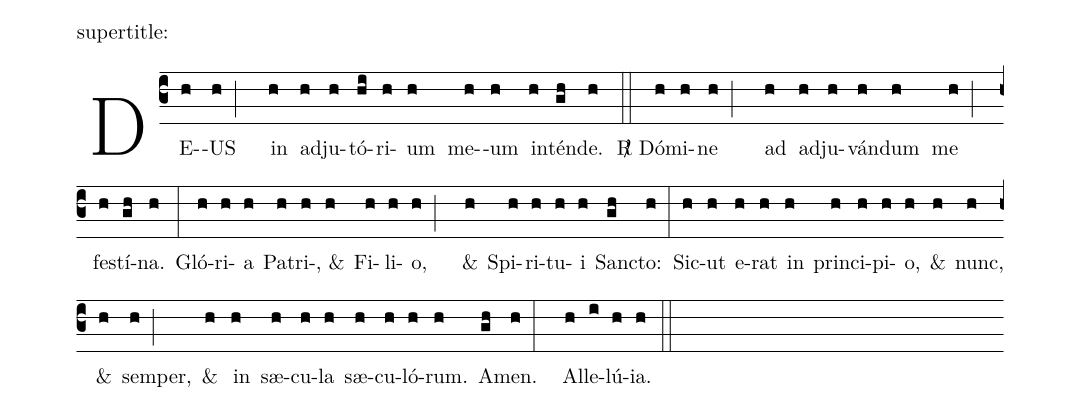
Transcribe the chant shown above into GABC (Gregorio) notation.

%%
(c3) DE(h)-US (h;) in(h) ad(h)ju(h)tó(hi)ri(h)um(h) me(h)-um(h) in(h)té(gh)nde.(h) (::) <sp>R/</sp> Dó(h)mi(h)ne(h;) ad(h) ad(h)ju(h)ván(h)dum(h) me(h;) fes(h)tí(gh)-na.(h) (:) Gló(h)ri(h)a(h) Pa(h)tri(h), &(h) Fi(h)li(h)o,(h;) &(h) Spi(h)ri(h)tu(h)i(h) San(gh)cto:(h) (:) Sic(h)ut(h) e(h)rat(h) in(h) prin(h)ci(h)pi(h)o,(h) &(h) nunc,(h) &(h) semper,(h;) &(h) in(h) sæ(h)cu(h)la(h) sæ(h)cu(h)ló(h)rum.(h) A(gh)men.(h:) Al(h)le(i)lú(h)ia.(h) (::)
